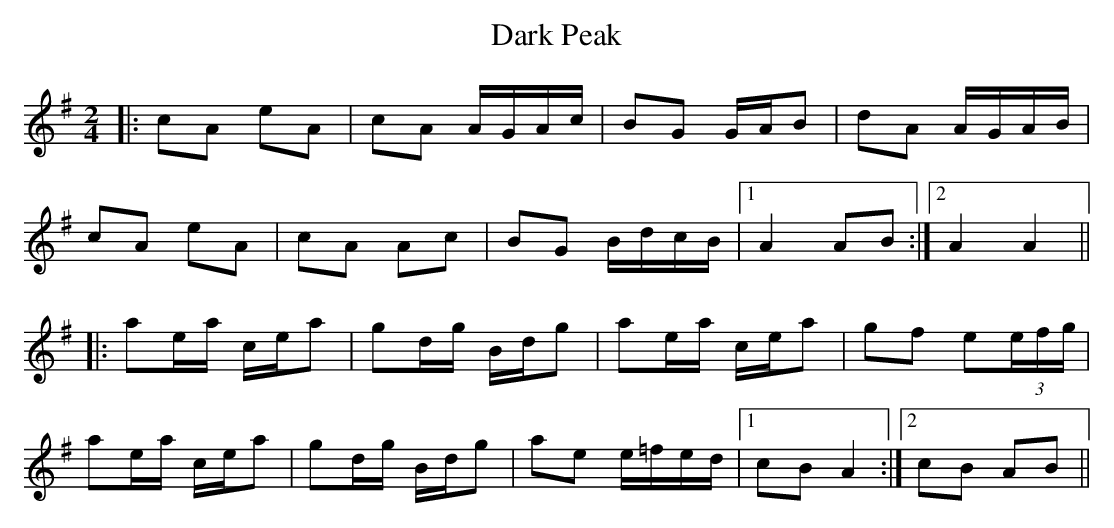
X:1
T: Dark Peak
M: 2/4
L: 1/8
K: Ador
|:cA eA|cA A/G/A/c/|BG G/A/B|dA A/G/A/B/|
cA eA|cA Ac|BG B/d/c/B/|1 A2 AB:|2 A2 A2||
|:ae/a/ c/e/a|gd/g/ B/d/g|ae/a/ c/e/a|gf e(3e/f/g/|
ae/a/ c/e/a|gd/g/ B/d/g|ae e/=f/e/d/|1 cB A2:|2 cB AB||
